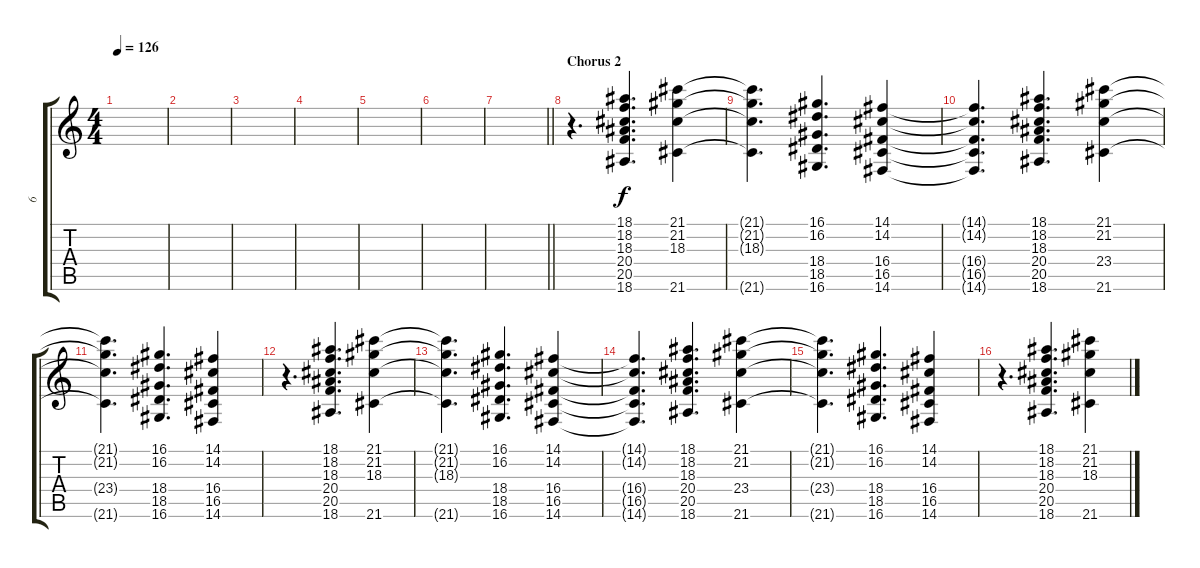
\track ("6" "6") {instrument pad2warm}
\staff {score tabs}
\tuning (E4 B3 G3 D3 A2 E2) {hide}
\ts (4 4)
\tempo 126
\clef g2
\ks c
|
|
|
|
|
|
\barLineRight lightlight
|
\section ("" "Chorus 2")
r.4{d} (18.1 18.2 18.3 20.4 20.5 18.6).4{d} (21.1 21.2 18.3 21.6).4 |
(21.1{t} 21.2{t} 18.3{t} 21.6{t}).4{d} (16.1 16.2 18.4 18.5 16.6).4{d} (14.1 14.2 16.4 16.5 14.6).4 |
(14.1{t} 14.2{t} 16.4{t} 16.5{t} 14.6{t}).4{d} (18.1 18.2 18.3 20.4 20.5 18.6).4{d} (21.1 21.2 23.4 21.6).4 |
(21.1{t} 21.2{t} 23.4{t} 21.6{t}).4{d} (16.1 16.2 18.4 18.5 16.6).4{d} (14.1 14.2 16.4 16.5 14.6).4 |
r.4{d} (18.1 18.2 18.3 20.4 20.5 18.6).4{d} (21.1 21.2 18.3 21.6).4 |
(21.1{t} 21.2{t} 18.3{t} 21.6{t}).4{d} (16.1 16.2 18.4 18.5 16.6).4{d} (14.1 14.2 16.4 16.5 14.6).4 |
(14.1{t} 14.2{t} 16.4{t} 16.5{t} 14.6{t}).4{d} (18.1 18.2 18.3 20.4 20.5 18.6).4{d} (21.1 21.2 23.4 21.6).4 |
(21.1{t} 21.2{t} 23.4{t} 21.6{t}).4{d} (16.1 16.2 18.4 18.5 16.6).4{d} (14.1 14.2 16.4 16.5 14.6).4 |
r.4{d} (18.1 18.2 18.3 20.4 20.5 18.6).4{d} (21.1 21.2 18.3 21.6).4
